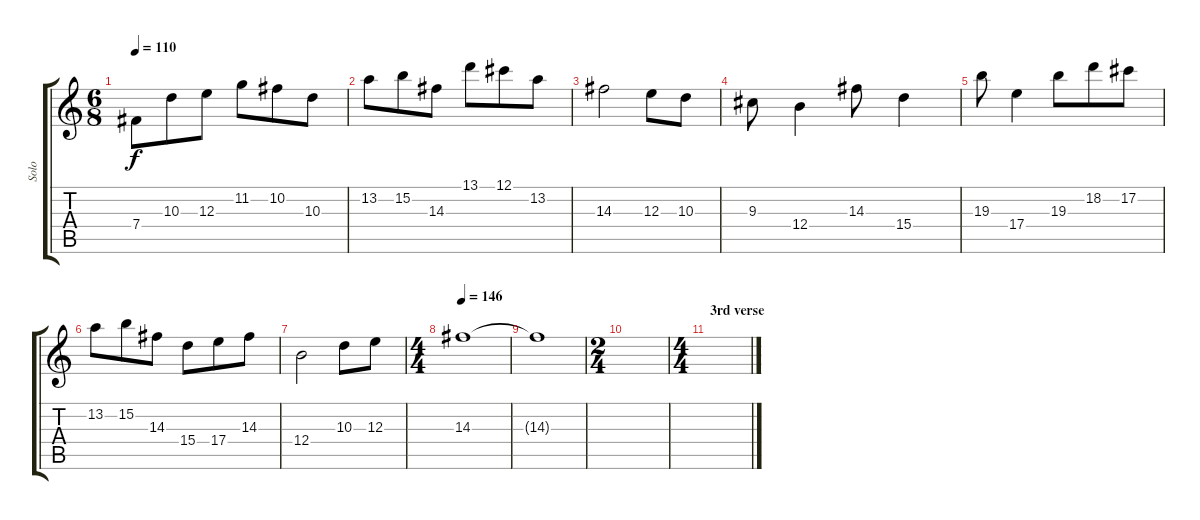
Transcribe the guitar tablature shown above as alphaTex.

\track ("Solo" "Solo") {instrument distortionguitar}
\staff {score tabs}
\tuning (Db4 Ab3 E3 B2 Gb2 B1) {hide}
\ts (6 8)
\tempo 110
\clef g2
\ks c
7.4{t}.8{dy f} 10.3.8 12.3.8 11.2.8 10.2.8 10.3.8 |
13.2.8 15.2.8 14.3.8 13.1.8 12.1.8 13.2.8 |
14.3.2 12.3.8 10.3.8 |
9.3.8 12.4.4 14.3.8 15.4.4 |
19.3.8 17.4.4 19.3.8 18.2.8 17.2.8 |
13.2.8 15.2.8 14.3.8 15.4.8 17.4.8 14.3.8 |
12.4.2 10.3.8 12.3.8 |
\ts (4 4)
\tempo 146
14.3.1 |
14.3{t}.1 |
\ts (2 4)
|
\ts (4 4)
\section ("" "3rd verse")
